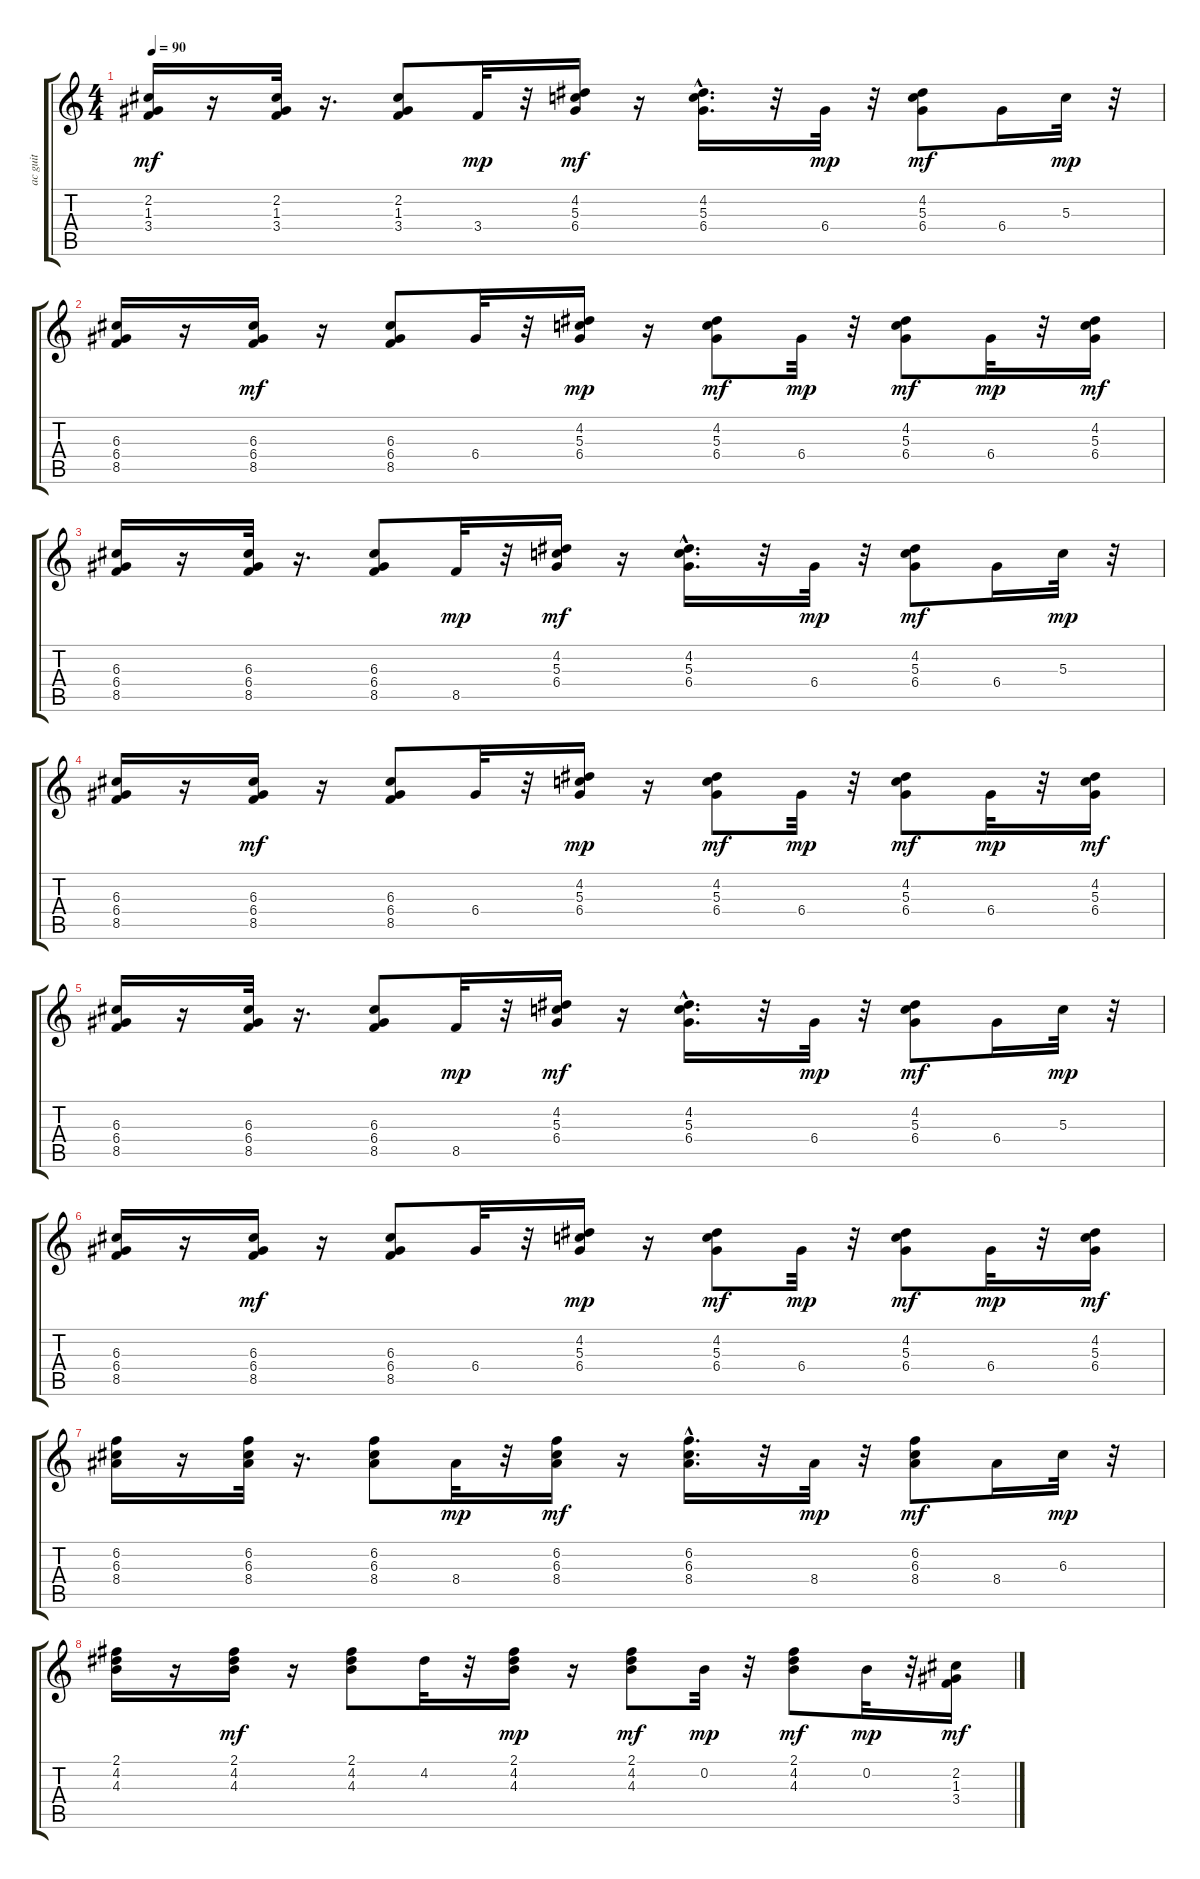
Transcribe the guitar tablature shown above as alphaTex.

\track ("ac guit" "ac guit") {instrument acousticguitarsteel}
\staff {score tabs}
\tuning (E4 B3 G3 D3 A2 E2) {hide}
\ts (4 4)
\tempo 90
\clef g2
\ks c
(2.2 1.3 3.4).16{dy mf} r.16 (2.2 1.3 3.4).32 r.16{d} (2.2 1.3 3.4).8 3.4.32{dy mp} r.32 (4.2 5.3 6.4).16{dy mf} r.16 (4.2{hac} 5.3{hac} 6.4{hac}).16{d} r.32 6.4.32{dy mp} r.32 (4.2 5.3 6.4).8{dy mf} 6.4.16 5.3.32{dy mp} r.32 |
(6.3 6.4 8.5).16 r.16 (6.3 6.4 8.5).16{dy mf} r.16 (6.3 6.4 8.5).8 6.4.32 r.32 (4.2 5.3 6.4).16{dy mp} r.16 (4.2 5.3 6.4).8{dy mf} 6.4.32{dy mp} r.32 (4.2 5.3 6.4).8{dy mf} 6.4.32{dy mp} r.32 (4.2 5.3 6.4).16{dy mf} |
(6.3 6.4 8.5).16 r.16 (6.3 6.4 8.5).32 r.16{d} (6.3 6.4 8.5).8 8.5.32{dy mp} r.32 (4.2 5.3 6.4).16{dy mf} r.16 (4.2{hac} 5.3{hac} 6.4{hac}).16{d} r.32 6.4.32{dy mp} r.32 (4.2 5.3 6.4).8{dy mf} 6.4.16 5.3.32{dy mp} r.32 |
(6.3 6.4 8.5).16 r.16 (6.3 6.4 8.5).16{dy mf} r.16 (6.3 6.4 8.5).8 6.4.32 r.32 (4.2 5.3 6.4).16{dy mp} r.16 (4.2 5.3 6.4).8{dy mf} 6.4.32{dy mp} r.32 (4.2 5.3 6.4).8{dy mf} 6.4.32{dy mp} r.32 (4.2 5.3 6.4).16{dy mf} |
(6.3 6.4 8.5).16 r.16 (6.3 6.4 8.5).32 r.16{d} (6.3 6.4 8.5).8 8.5.32{dy mp} r.32 (4.2 5.3 6.4).16{dy mf} r.16 (4.2{hac} 5.3{hac} 6.4{hac}).16{d} r.32 6.4.32{dy mp} r.32 (4.2 5.3 6.4).8{dy mf} 6.4.16 5.3.32{dy mp} r.32 |
(6.3 6.4 8.5).16 r.16 (6.3 6.4 8.5).16{dy mf} r.16 (6.3 6.4 8.5).8 6.4.32 r.32 (4.2 5.3 6.4).16{dy mp} r.16 (4.2 5.3 6.4).8{dy mf} 6.4.32{dy mp} r.32 (4.2 5.3 6.4).8{dy mf} 6.4.32{dy mp} r.32 (4.2 5.3 6.4).16{dy mf} |
(6.2 6.3 8.4).16 r.16 (6.2 6.3 8.4).32 r.16{d} (6.2 6.3 8.4).8 8.4.32{dy mp} r.32 (6.2 6.3 8.4).16{dy mf} r.16 (6.2{hac} 6.3{hac} 8.4{hac}).16{d} r.32 8.4.32{dy mp} r.32 (6.2 6.3 8.4).8{dy mf} 8.4.16 6.3.32{dy mp} r.32 |
(2.1 4.2 4.3).16 r.16 (2.1 4.2 4.3).16{dy mf} r.16 (2.1 4.2 4.3).8 4.2.32 r.32 (2.1 4.2 4.3).16{dy mp} r.16 (2.1 4.2 4.3).8{dy mf} 0.2.32{dy mp} r.32 (2.1 4.2 4.3).8{dy mf} 0.2.32{dy mp} r.32 (2.2 1.3 3.4).16{dy mf}
